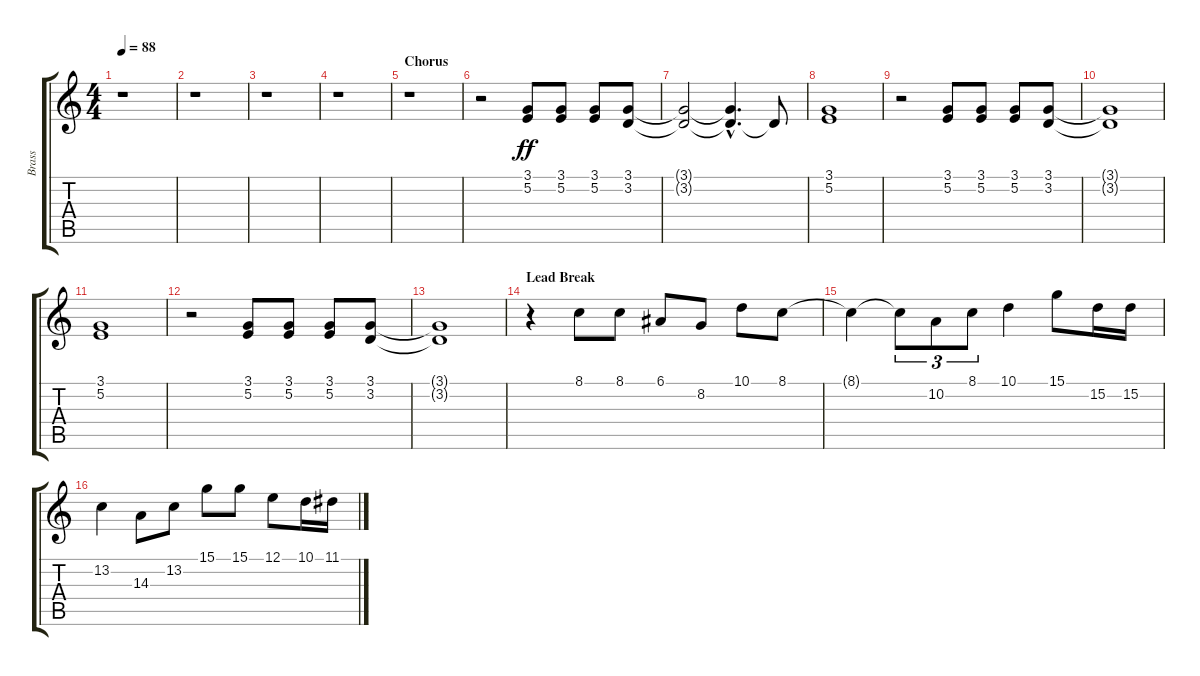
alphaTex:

\track ("Brass" "Brass") {instrument tuba}
\staff {score tabs}
\tuning (E4 B3 G3 D3 A2 E2) {hide}
\ts (4 4)
\tempo 88
\clef g2
\ks c
r.1{dy ff} |
r.1 |
r.1 |
r.1 |
\section ("" "Chorus")
r.1 |
r.2 (3.1 5.2).8 (3.1 5.2).8 (3.1 5.2).8 (3.1 3.2).8 |
(3.1{t} 3.2{t}).2 (3.1{hac t} 3.2{hac t}).4{d} 3.2{t}.8 |
(3.1 5.2).1 |
r.2 (3.1 5.2).8 (3.1 5.2).8 (3.1 5.2).8 (3.1 3.2).8 |
(3.1{t} 3.2{t}).1 |
(3.1 5.2).1 |
r.2 (3.1 5.2).8 (3.1 5.2).8 (3.1 5.2).8 (3.1 3.2).8 |
(3.1{t} 3.2{t}).1 |
\section ("" "Lead Break")
r.4{volume 16 instrument distortionguitar} 8.1.8 8.1.8 6.1.8 8.2.8 10.1.8 8.1.8 |
8.1{t}.4 8.1{t}.8{tu (3 2)} 10.2.8{tu (3 2)} 8.1.8{tu (3 2)} 10.1.4 15.1.8 15.2.16 15.2.16 |
13.2.4 14.3.8 13.2.8 15.1.8 15.1.8 12.1.8 10.1.16 11.1.16
